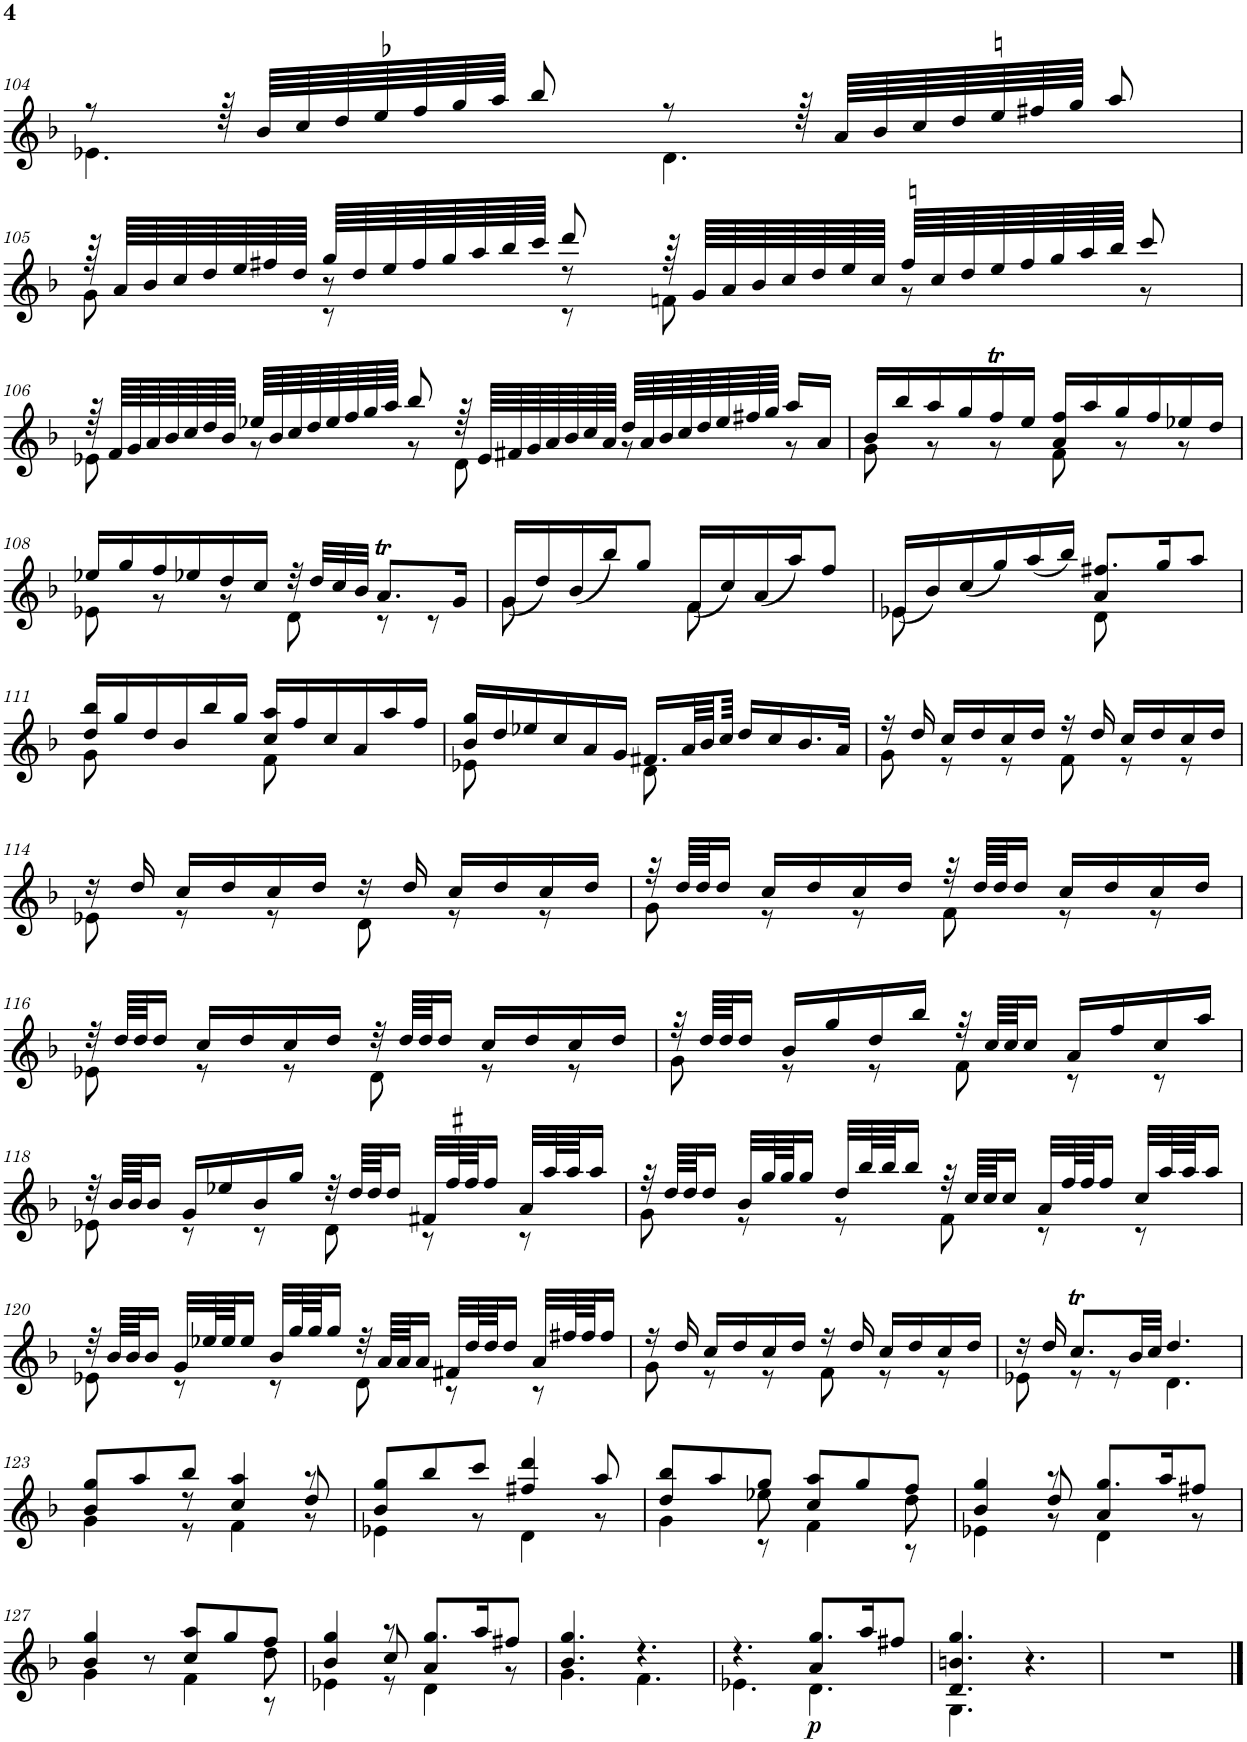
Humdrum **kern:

**kern	**dynam
*part1	*part1
*staff1	*staff1
*I"Voice	*
*I'Voice	*
!!LO:PB:g=z
*clefG2	*
*k[b-]	*
*M6/8	*
=104	=104
*^	*
8r	4.e-X\	.
64r	.	.
64b-/LLLL	.	.
64cc/	.	.
64dd/	.	.
64ee-X/	.	.
64ff/	.	.
64gg/	.	.
64aa/JJJJ	.	.
8bb-/	.	.
8r	4.d\	.
64r	.	.
64a/LLLL	.	.
64b-/	.	.
64cc/	.	.
64dd/	.	.
64een/	.	.
64ff#X/	.	.
64gg/JJJJ	.	.
8aa/	.	.
!!LO:LB:g=z	!!
=105	=105	=105
*	*^	*
64r	8g\	8ryy	.
64a/LLLL	.	.	.
64b-/	.	.	.
64cc/	.	.	.
64dd/	.	.	.
64ee/	.	.	.
64ff#X/	.	.	.
64dd/JJJJ	.	.	.
64gg/LLLL	8r	8r	.
64dd/	.	.	.
64ee/	.	.	.
64ff#/	.	.	.
64gg/	.	.	.
64aa/	.	.	.
64bb-/	.	.	.
64ccc/JJJJ	.	.	.
8ddd/	8r	8r	.
64r	8fn\	4.ryy	.
64g/LLLL	.	.	.
64a/	.	.	.
64b-/	.	.	.
64cc/	.	.	.
64dd/	.	.	.
64ee/	.	.	.
64cc/JJJJ	.	.	.
64ffn/LLLL	8r	.	.
64cc/	.	.	.
64dd/	.	.	.
64ee/	.	.	.
64ff/	.	.	.
64gg/	.	.	.
64aa/	.	.	.
64bb-/JJJJ	.	.	.
8ccc/	8r	.	.
*	*v	*v	*
!!LO:LB:g=z
=106	=106	=106
64r	8e-X\	.
64f/LLLL	.	.
64g/	.	.
64a/	.	.
64b-/	.	.
64cc/	.	.
64dd/	.	.
64b-/JJJJ	.	.
64ee-X/LLLL	8r	.
64b-/	.	.
64cc/	.	.
64dd/	.	.
64ee-/	.	.
64ff/	.	.
64gg/	.	.
64aa/JJJJ	.	.
8bb-/	8r	.
64r	8d\	.
64e-/LLLL	.	.
64f#X/	.	.
64g/	.	.
64a/	.	.
64b-/	.	.
64cc/	.	.
64a/JJJJ	.	.
64dd/LLLL	8r	.
64a/	.	.
64b-/	.	.
64cc/	.	.
64dd/	.	.
64ee-/	.	.
64ff#X/	.	.
64gg/JJJJ	.	.
16aa/LL	8r	.
16a/JJ	.	.
=107	=107	=107
16b-/LL	8g\	.
16bb-/	.	.
16aa/	8r	.
16gg/	.	.
16ff>/	8r	.
16ee/JJ	.	.
16a/ 16ff/LL	8f\	.
16aa/	.	.
16gg/	8r	.
16ff/	.	.
16ee-X/	8r	.
16dd/JJ	.	.
!!LO:LB:g=z	!!
=108	=108	=108
16ee-X/LL	8e-X\	.
16gg/	.	.
16ff/	8r	.
16ee-X/	.	.
16dd/	8r	.
16cc/JJ	.	.
32r	8d\	.
32dd/LLL	.	.
32cc/	.	.
32b-/JJJ	.	.
8.a>/L	8r	.
.	8r	.
16g/Jk	.	.
=109	=109	=109
(<16g/LL	8g\	.
16dd/)	.	.
(<16b-/	4ryy	.
16bb-/J)	.	.
8gg/J	.	.
(<16f/LL	8f\	.
16cc/)	.	.
(<16a/	4ryy	.
16aa/J)	.	.
8ff/J	.	.
=110	=110	=110
*	*^	*
(<16e-X/LL	8e-\	4.ryy	.
16b-/)	.	.	.
(<16cc/	4ryy	.	.
16gg/)	.	.	.
(<16aa/	.	.	.
16bb-/JJ)	.	.	.
8.ff#X/L	4a/	8d\	.
.	.	4ryy	.
16gg/K	.	.	.
8aa/J	8ryy	.	.
!!LO:LB:g=z	!!	!!
=111	=111	=111	=111
16dd/ 16bb-/LL	8g\	4.ryy	.
16gg/	.	.	.
16dd/	2ryy	.	.
16b-/	.	.	.
16bb-/	.	.	.
16gg/JJ	.	.	.
16cc/ 16aa/LL	.	8f\	.
16ff/	.	.	.
16cc/	.	4ryy	.
16a/	.	.	.
16aa/	8ryy	.	.
16ff/JJ	.	.	.
*	*v	*v	*
=112	=112	=112
16b-/ 16gg/LL	8e-X\	.
16dd/	.	.
16ee-X/	4ryy	.
16cc/	.	.
16a/	.	.
16g/JJ	.	.
16.f#X/LL	8d\	.
64a/LL	.	.
64b-/	.	.
64cc/JJJJ	4ryy	.
16dd/LL	.	.
16cc/	.	.
16.b-/	.	.
[64a/JJk	.	.
=113	=113	=113
16r	8g\	.
64a/JJk]	.	.
16dd/	.	.
.	8r	.
16cc/LL	.	.
16dd/	.	.
.	8r	.
16cc/	.	.
16dd/JJ	.	.
.	8f\	.
16r	.	.
16dd/	.	.
.	8r	.
16cc/LL	.	.
16dd/	.	.
.	8r	.
16cc/	.	.
16dd/JJ	.	.
.	64ryy	.
!!LO:LB:g=z	!!
=114	=114	=114
16r	8e-X\	.
16dd/	.	.
16cc/LL	8r	.
16dd/	.	.
16cc/	8r	.
16dd/JJ	.	.
16r	8d\	.
16dd/	.	.
16cc/LL	8r	.
16dd/	.	.
16cc/	8r	.
16dd/JJ	.	.
=115	=115	=115
32r	8g\	.
64dd/LLLL	.	.
64dd/JJ	.	.
16dd/JJ	.	.
16cc/LL	8r	.
16dd/	.	.
16cc/	8r	.
16dd/JJ	.	.
32r	8f\	.
64dd/LLLL	.	.
64dd/JJ	.	.
16dd/JJ	.	.
16cc/LL	8r	.
16dd/	.	.
16cc/	8r	.
16dd/JJ	.	.
!!LO:LB:g=z	!!
=116	=116	=116
32r	8e-X\	.
64dd/LLLL	.	.
64dd/JJ	.	.
16dd/JJ	.	.
16cc/LL	8r	.
16dd/	.	.
16cc/	8r	.
16dd/JJ	.	.
32r	8d\	.
64dd/LLLL	.	.
64dd/JJ	.	.
16dd/JJ	.	.
16cc/LL	8r	.
16dd/	.	.
16cc/	8r	.
16dd/JJ	.	.
=117	=117	=117
32r	8g\	.
64dd/LLLL	.	.
64dd/JJ	.	.
16dd/JJ	.	.
16b-/LL	8r	.
16gg/	.	.
16dd/	8r	.
16bb-/JJ	.	.
32r	8f\	.
64cc/LLLL	.	.
64cc/JJ	.	.
16cc/JJ	.	.
16a/LL	8r	.
16ff/	.	.
16cc/	8r	.
16aa/JJ	.	.
!!LO:LB:g=z	!!
=118	=118	=118
32r	8e-X\	.
64b-/LLLL	.	.
64b-/JJ	.	.
16b-/JJ	.	.
16g/LL	8r	.
16ee-X/	.	.
16b-/	8r	.
16gg/JJ	.	.
32r	8d\	.
64dd/LLLL	.	.
64dd/JJ	.	.
16dd/JJ	.	.
32f#X/LLL	8r	.
64ff#X/L	.	.
64ff#/JJ	.	.
16ff#/JJ	.	.
32a/LLL	8r	.
64aa/L	.	.
64aa/JJ	.	.
16aa/JJ	.	.
=119	=119	=119
32r	8g\	.
64dd/LLLL	.	.
64dd/JJ	.	.
16dd/JJ	.	.
32b-/LLL	8r	.
64gg/L	.	.
64gg/JJ	.	.
16gg/JJ	.	.
32dd/LLL	8r	.
64bb-/L	.	.
64bb-/JJ	.	.
16bb-/JJ	.	.
32r	8f\	.
64cc/LLLL	.	.
64cc/JJ	.	.
16cc/JJ	.	.
32a/LLL	8r	.
64ff/L	.	.
64ff/JJ	.	.
16ff/JJ	.	.
32cc/LLL	8r	.
64aa/L	.	.
64aa/JJ	.	.
16aa/JJ	.	.
!!LO:LB:g=z	!!
=120	=120	=120
32r	8e-X\	.
64b-/LLLL	.	.
64b-/JJ	.	.
16b-/JJ	.	.
32g/LLL	8r	.
64ee-X/L	.	.
64ee-/JJ	.	.
16ee-/JJ	.	.
32b-/LLL	8r	.
64gg/L	.	.
64gg/JJ	.	.
16gg/JJ	.	.
32r	8d\	.
64a/LLLL	.	.
64a/JJ	.	.
16a/JJ	.	.
32f#X/LLL	8r	.
64dd/L	.	.
64dd/JJ	.	.
16dd/JJ	.	.
32a/LLL	8r	.
64ff#X/L	.	.
64ff#/JJ	.	.
16ff#/JJ	.	.
=121	=121	=121
16r	8g\	.
16dd/	.	.
16cc/LL	8r	.
16dd/	.	.
16cc/	8r	.
16dd/JJ	.	.
16r	8f\	.
16dd/	.	.
16cc/LL	8r	.
16dd/	.	.
16cc/	8r	.
16dd/JJ	.	.
=122	=122	=122
16r	8e-X\	.
16dd/	.	.
8.cc>/L	8r	.
.	8r	.
32b-/LL	.	.
32cc/JJJ	.	.
4.dd/	4.d\	.
!!LO:LB:g=z	!!
=123	=123	=123
*	*^	*
8b-/ 8gg/L	4g\	4ryy	.
8aa/	.	.	.
8bb-/J	8r	8r	.
4cc/ 4aa/	4f\	4ryy	.
8r	8dd/	8r	.
*	*v	*v	*
=124	=124	=124
8b-/ 8gg/L	4e-X\	.
8bb-/	.	.
8ccc/J	8r	.
4ff#X/ 4ddd/	4d\	.
8aa/	8r	.
=125	=125	=125
*	*^	*
8dd/ 8bb-/L	4ryy	4g\	.
8aa/	.	.	.
8gg/J	8ee-X\	8r	.
8cc/ 8aa/L	4ryy	4f\	.
8gg/	.	.	.
8ff/J	8dd\	8r	.
=126	=126	=126	=126
4b-/ 4gg/	4e-X\	4ryy	.
8r	8dd/	8r	.
8.gg/L	4a/	4d\	.
16aa/K	.	.	.
8ff#X/J	8r	8ryy	.
!!LO:LB:g=z	!!	!!
=127	=127	=127	=127
4b-/ 4gg/	4g\	8ryy	.
*	*v	*v	*
8r	8ryy	.
8cc/ 8aa/L	4f\	.
8gg/	.	.
*	*^	*
8ff/J	8dd\	8r	.
=128	=128	=128	=128
4b-/ 4gg/	4e-X\	4ryy	.
8r	8cc/	8r	.
8.gg/L	4a/	4d\	.
16aa/K	.	.	.
8ff#X/J	8ryy	8r	.
*	*v	*v	*
=129	=129	=129
4.b-/ 4.gg/	4.g\	.
4.r	4.f\	.
=130	=130	=130
*	*^	*
4.r	4.e-X\	4.ryy	.
!	!	!	!LO:DY:b
8.gg/L	4a/	4.d\	p
16aa/K	.	.	.
8ff#X/J	8ryy	.	.
*	*v	*v	*
=131	=131	=131
4.d/ 4.bn/ 4.gg/	4.G\	.
4.r	4.ryy	.
*v	*v	*
=132	=132
2.r	.
==	==
*-	*-
